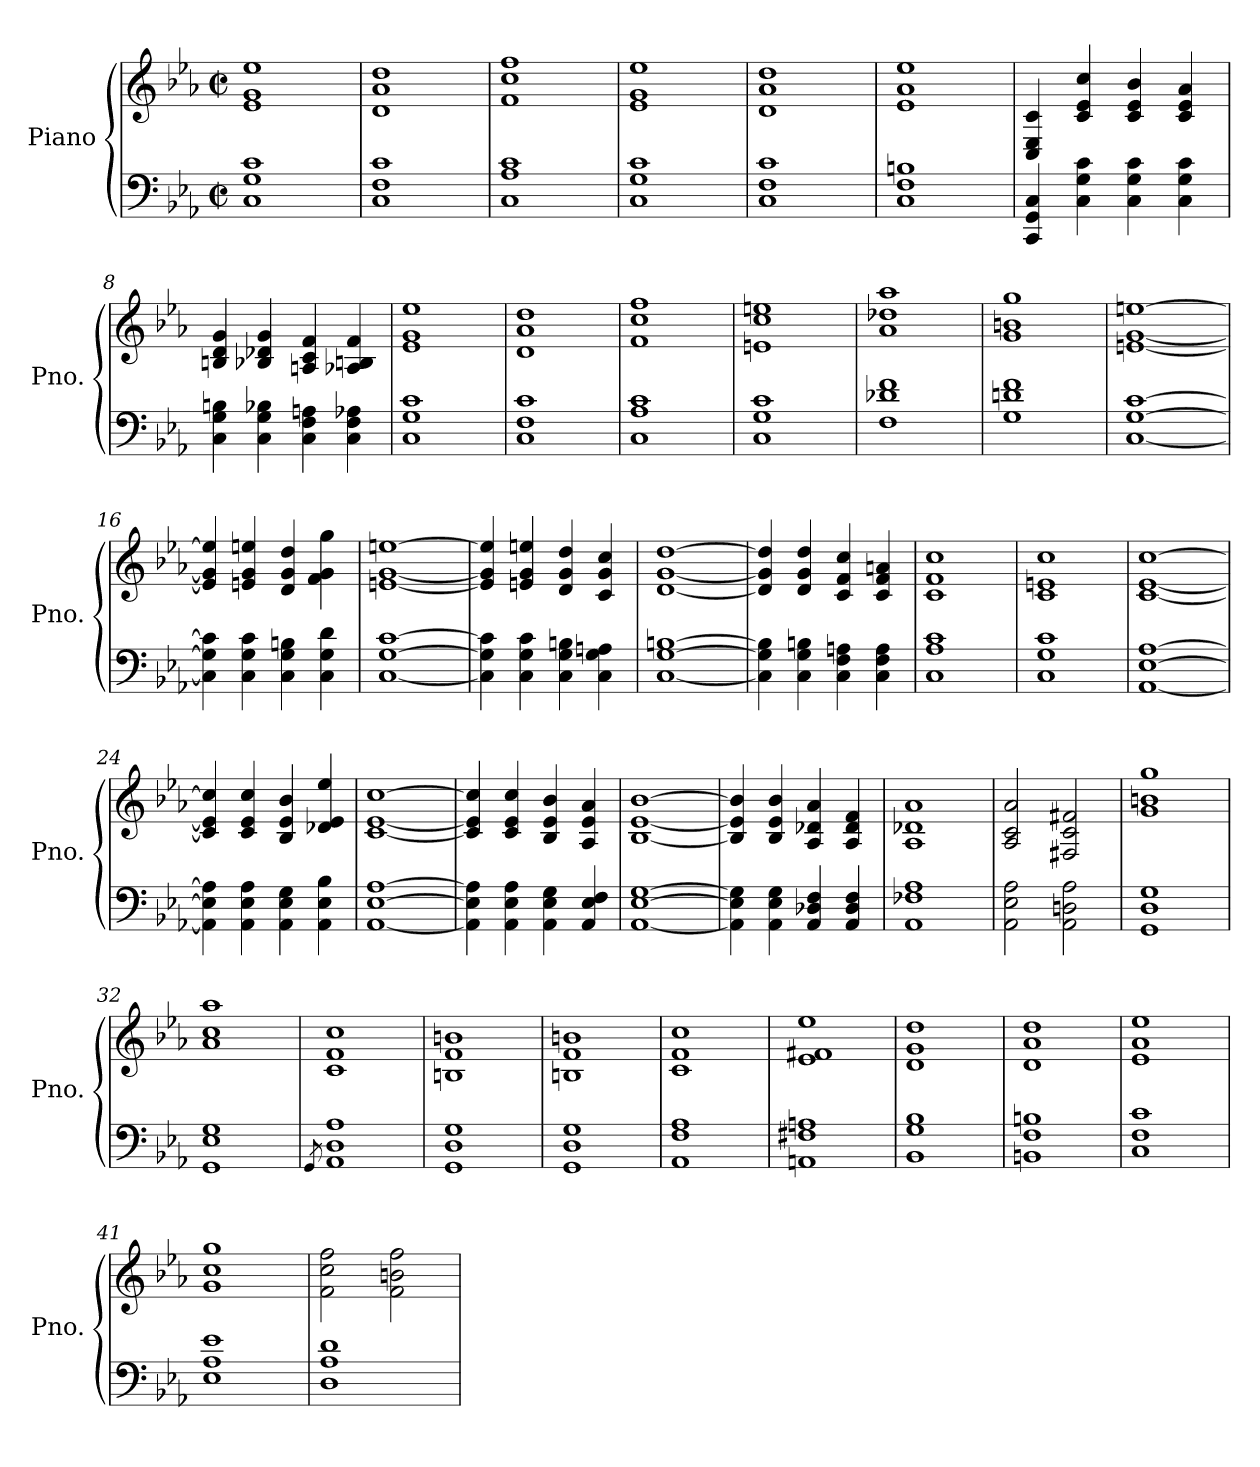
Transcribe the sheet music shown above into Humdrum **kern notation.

**kern	**kern
*part1	*part1
*staff2	*staff1
*I"Piano	*
*I'Pno.	*
*clefF4	*clefG2
*k[b-e-a-]	*k[b-e-a-]
*M2/2	*M2/2
*met(c|)	*met(c|)
=1	=1
1C 1G 1c	1e- 1g 1ee-
=2	=2
1C 1F 1c	1d 1a- 1dd
=3	=3
1C 1A- 1c	1f 1cc 1ff
=4	=4
1C 1G 1c	1e- 1g 1ee-
=5	=5
1C 1F 1c	1d 1a- 1dd
=6	=6
1C 1F 1Bn	1e- 1a- 1ee-
=7	=7
4CC/ 4GG/ 4C/	4C/ 4E-/ 4c/
4C\ 4G\ 4c\	4c/ 4e-/ 4cc/
4C\ 4G\ 4c\	4c/ 4e-/ 4b-/
4C\ 4G\ 4c\	4c/ 4e-/ 4a-/
=8	=8
4C\ 4G\ 4Bn\	4Bn/ 4d/ 4g/
4C\ 4G\ 4B-X\	4B-X/ 4d-X/ 4g/
4C\ 4F\ 4An\	4An/ 4c/ 4f/
4C\ 4F\ 4A-X\	4A-X/ 4Bn/ 4f/
=9	=9
1C 1G 1c	1e- 1g 1ee-
=10	=10
1C 1F 1c	1d 1a- 1dd
!!LO:LB:g=z
=11	=11
1C 1A- 1c	1f 1cc 1ff
=12	=12
1C 1G 1c	1en 1cc 1een
=13	=13
1F 1d-X 1f	1a- 1dd-X 1aa-
=14	=14
1G 1dn 1f	1g 1bn 1gg
=15	=15
[1C [1G [1c	[1en [1g [1een
=16	=16
4C\] 4G\] 4c\]	4e/] 4g/] 4ee/]
4C\ 4G\ 4c\	4en/ 4g/ 4een/
4C\ 4G\ 4Bn\	4d/ 4g/ 4dd/
4C\ 4G\ 4d\	4f\ 4g\ 4gg\
=17	=17
[1C [1G [1c	[1en [1g [1een
=18	=18
4C\] 4G\] 4c\]	4e/] 4g/] 4ee/]
4C\ 4G\ 4c\	4en/ 4g/ 4een/
4C\ 4G\ 4Bn\	4d/ 4g/ 4dd/
4C\ 4G\ 4An\	4c/ 4g/ 4cc/
=19	=19
[1C [1G [1Bn	[1d [1g [1dd
=20	=20
4C\] 4G\] 4B\]	4d/] 4g/] 4dd/]
4C\ 4G\ 4Bn\	4d/ 4g/ 4dd/
4C\ 4F\ 4An\	4c/ 4f/ 4cc/
4C\ 4F\ 4A\	4c/ 4f/ 4an/
!!LO:LB:g=z
=21	=21
1C 1A- 1c	1c 1f 1cc
=22	=22
1C 1G 1c	1c 1en 1cc
=23	=23
[1AA- [1E- [1A-	[1c [1e- [1cc
=24	=24
4AA-\] 4E-\] 4A-\]	4c/] 4e-/] 4cc/]
4AA-\ 4E-\ 4A-\	4c/ 4e-/ 4cc/
4AA-\ 4E-\ 4G\	4B-/ 4e-/ 4b-/
4AA-\ 4E-\ 4B-\	4d-X/ 4e-/ 4ee-/
=25	=25
[1AA- [1E- [1A-	[1c [1e- [1cc
=26	=26
4AA-\] 4E-\] 4A-\]	4c/] 4e-/] 4cc/]
4AA-\ 4E-\ 4A-\	4c/ 4e-/ 4cc/
4AA-\ 4E-\ 4G\	4B-/ 4e-/ 4b-/
4AA-/ 4E-/ 4F/	4A-/ 4e-/ 4a-/
=27	=27
[1AA- [1E- [1G	[1B- [1e- [1b-
=28	=28
4AA-\] 4E-\] 4G\]	4B-/] 4e-/] 4b-/]
4AA-\ 4E-\ 4G\	4B-/ 4e-/ 4b-/
4AA-/ 4D-X/ 4F/	4A-/ 4d-X/ 4a-/
4AA-/ 4D-/ 4F/	4A-/ 4d-/ 4f/
=29	=29
1AA- 1F-X 1A-	1A- 1d-X 1a-
!!LO:LB:g=z
=30	=30
2AA-\ 2E-\ 2A-\	2A-/ 2c/ 2a-/
2AA-\ 2Dn\ 2A-\	2F#X/ 2c/ 2f#X/
=31	=31
1GG 1D 1G	1g 1bn 1gg
=32	=32
1GG 1E- 1G	1a- 1cc 1aa-
=33	=33
8qGG/	.
1AA- 1D 1A-	1c 1f 1cc
=34	=34
1GG 1D 1G	1Bn 1f 1bn
=35	=35
1GG 1D 1G	1Bn 1f 1bn
=36	=36
1AA- 1F 1A-	1c 1f 1cc
=37	=37
1AAn 1F#X 1An	1e- 1f#X 1ee-
=38	=38
1BB- 1G 1B-	1d 1g 1dd
=39	=39
1BBn 1F 1Bn	1d 1a- 1dd
=40	=40
1C 1F 1c	1e- 1a- 1ee-
=41	=41
1E- 1A- 1e-	1g 1cc 1gg
=42	=42
1D 1A- 1d	2f\ 2cc\ 2ff\
.	2f\ 2bn\ 2ff\
=	=
*-	*-
